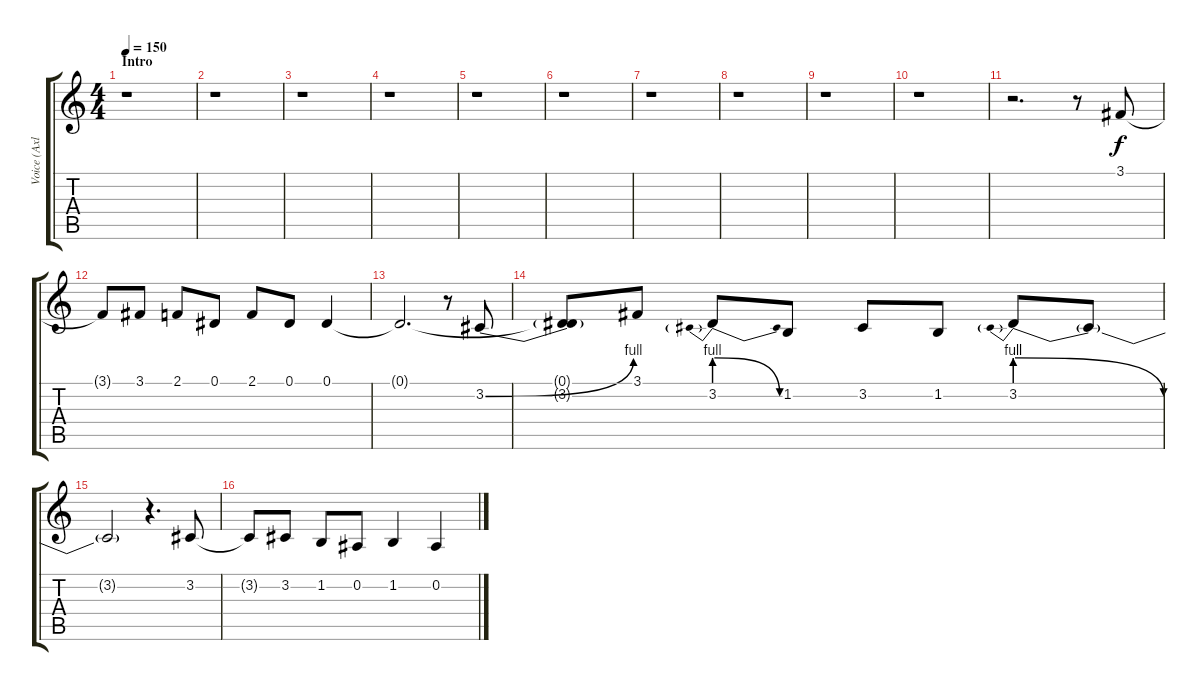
\track ("Voice (Axl)" "Voice (Axl") {instrument lead2sawtooth}
\staff {score tabs}
\tuning (Eb4 Bb3 Gb3 Db3 Ab2 Eb2) {hide}
\ts (4 4)
\section ("" "Intro")
\tempo 150
\clef g2
\ks c
r.1{dy f instrument lead2sawtooth} |
r.1 |
r.1 |
r.1 |
r.1 |
r.1 |
r.1 |
r.1 |
r.1 |
r.1 |
r.2{d} r.8 3.1.8 |
3.1{t}.8 3.1.8 2.1.8 0.1.8 2.1.8 0.1.8 0.1.4 |
0.1{t}.2{d} r.8 3.2{be (bend 0 0 60 4)}.8 |
(0.1{t} 3.2{t}).8 3.1.8 3.2{be (prebendrelease 0 4 60 0)}.8 1.2.8 3.2.8 1.2.8 3.2{be (prebendrelease 0 4 60 0)}.8 3.2{t}.8 |
3.2{t}.2 r.4{d} 3.2.8 |
3.2{t}.8 3.2.8 1.2.8 0.2.8 1.2.4 0.2.4
